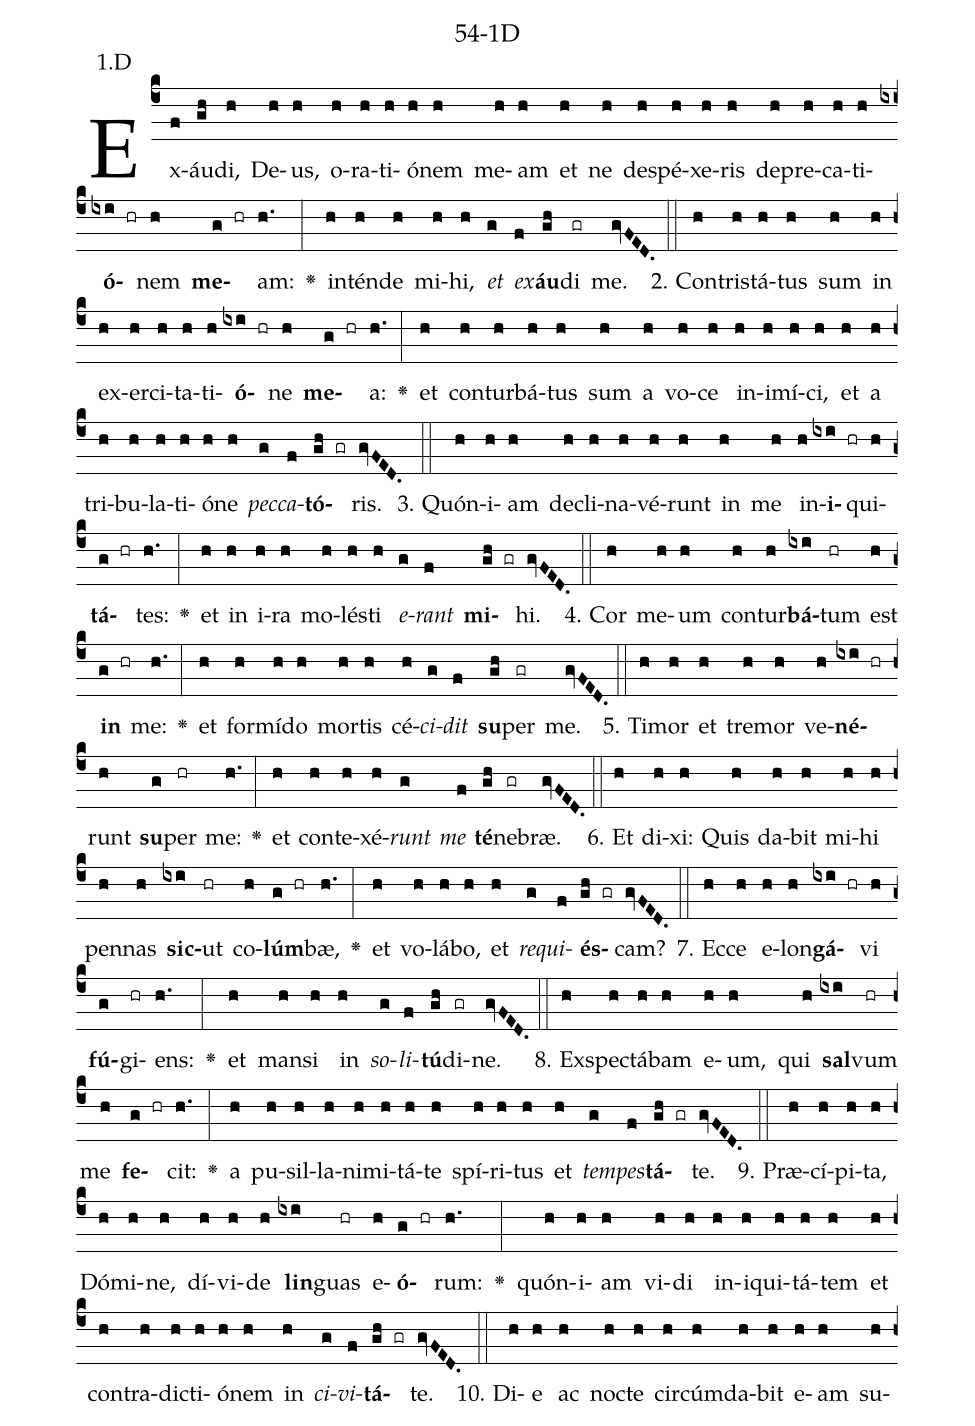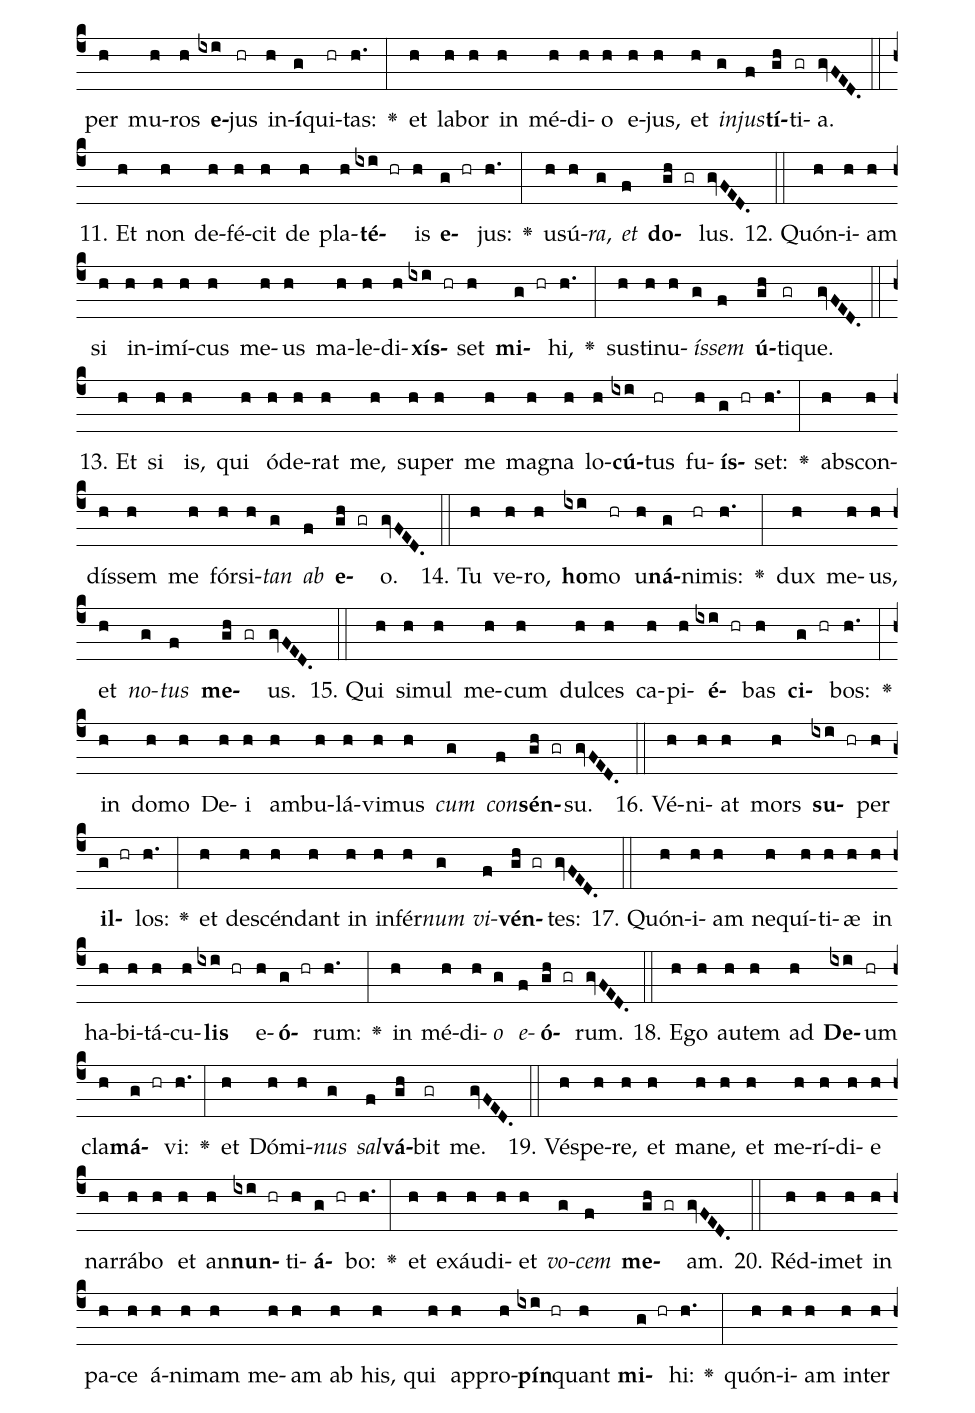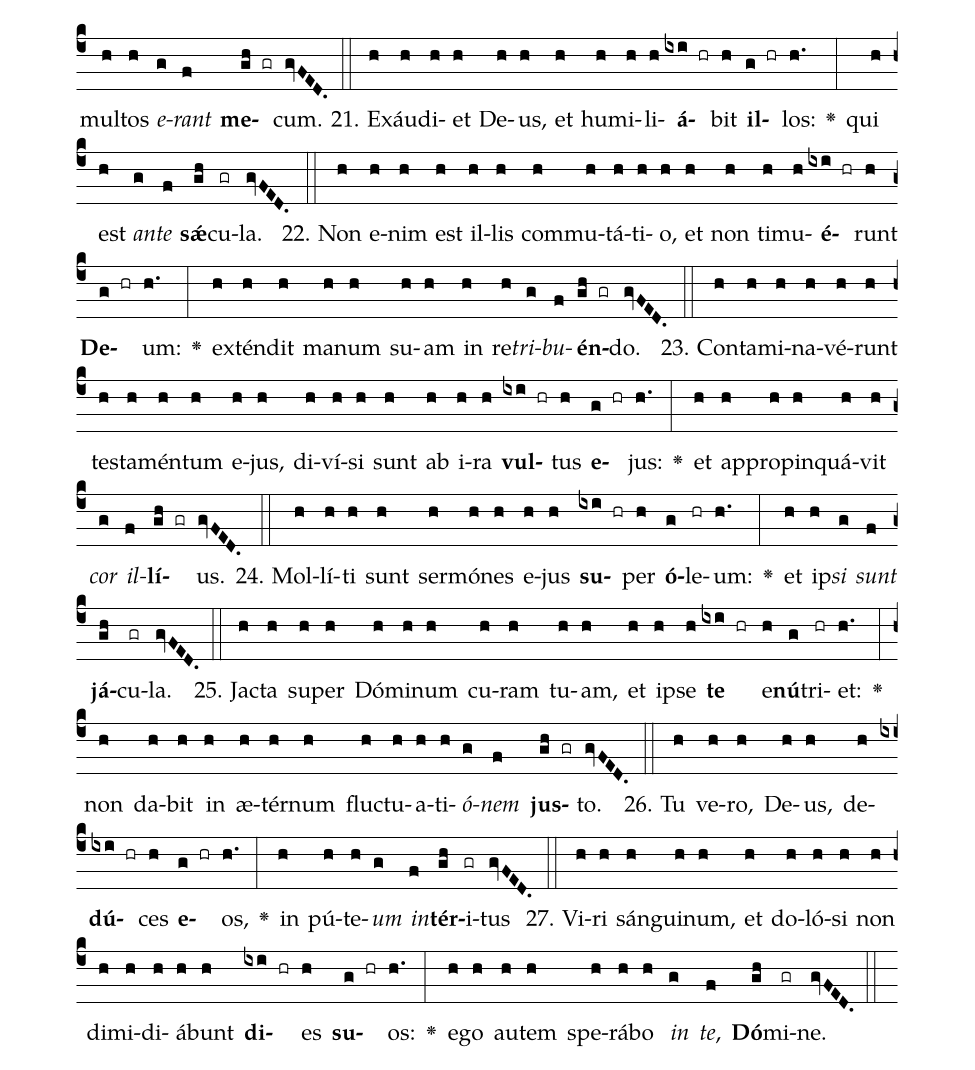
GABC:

name: 54-1D;
annotation: 1.D;
%%
(c4)Ex(f)áu(gh)di,(h) De(h)us,(h) o(h)ra(h)ti(h)ó(h)nem(h) me(h)am(h) et(h) ne(h) de(h)spé(h)xe(h)ris(h) de(h)pre(h)ca(h)ti(h)<b>ó</b>(ixi hr)nem(h) <b>me</b>(g hr)am:(h.) <v>\greheightstar</v>(:) in(h)tén(h)de(h) mi(h)hi,(h) <i>et</i>(g) <i>ex</i>(f)<b>áu</b>(gh)di(gr) me.(gvFED.) (::)
2. Con(h)tris(h)tá(h)tus(h) sum(h) in(h) ex(h)er(h)ci(h)ta(h)ti(h)<b>ó</b>(ixi hr)ne(h) <b>me</b>(g hr)a:(h.) <v>\greheightstar</v>(:) et(h) con(h)tur(h)bá(h)tus(h) sum(h) a(h) vo(h)ce(h) in(h)i(h)mí(h)ci,(h) et(h) a(h) tri(h)bu(h)la(h)ti(h)ó(h)ne(h) <i>pec</i>(g)<i>ca</i>(f)<b>tó</b>(gh gr)ris.(gvFED.) (::)
3. Quón(h)i(h)am(h) de(h)cli(h)na(h)vé(h)runt(h) in(h) me(h) in(h)<b>i</b>(ixi hr)qui(h)<b>tá</b>(g hr)tes:(h.) <v>\greheightstar</v>(:) et(h) in(h) i(h)ra(h) mo(h)lés(h)ti(h) <i>e</i>(g)<i>rant</i>(f) <b>mi</b>(gh gr)hi.(gvFED.) (::)
4. Cor(h) me(h)um(h) con(h)tur(h)<b>bá</b>(ixi)tum(hr) est(h) <b>in</b>(g hr) me:(h.) <v>\greheightstar</v>(:) et(h) for(h)mí(h)do(h) mor(h)tis(h) cé(h)<i>ci</i>(g)<i>dit</i>(f) <b>su</b>(gh)per(gr) me.(gvFED.) (::)
5. Ti(h)mor(h) et(h) tre(h)mor(h) ve(h)<b>né</b>(ixi hr)runt(h) <b>su</b>(g)per(hr) me:(h.) <v>\greheightstar</v>(:) et(h) con(h)te(h)xé(h)<i>runt</i>(g) <i>me</i>(f) <b>té</b>(gh)ne(gr)bræ.(gvFED.) (::)
6. Et(h) di(h)xi:(h) Quis(h) da(h)bit(h) mi(h)hi(h) pen(h)nas(h) <b>sic</b>(ixi)ut(hr) co(h)<b>lúm</b>(g hr)bæ,(h.) <v>\greheightstar</v>(:) et(h) vo(h)lá(h)bo,(h) et(h) <i>re</i>(g)<i>qui</i>(f)<b>és</b>(gh gr)cam?(gvFED.) (::)
7. Ec(h)ce(h) e(h)lon(h)<b>gá</b>(ixi hr)vi(h) <b>fú</b>(g)gi(hr)ens:(h.) <v>\greheightstar</v>(:) et(h) man(h)si(h) in(h) <i>so</i>(g)<i>li</i>(f)<b>tú</b>(gh)di(gr)ne.(gvFED.) (::)
8. Ex(h)spec(h)tá(h)bam(h) e(h)um,(h) qui(h) <b>sal</b>(ixi)vum(hr) me(h) <b>fe</b>(g hr)cit:(h.) <v>\greheightstar</v>(:) a(h) pu(h)sil(h)la(h)ni(h)mi(h)tá(h)te(h) spí(h)ri(h)tus(h) et(h) <i>tem</i>(g)<i>pes</i>(f)<b>tá</b>(gh gr)te.(gvFED.) (::)
9. Præ(h)cí(h)pi(h)ta,(h) Dó(h)mi(h)ne,(h) dí(h)vi(h)de(h) <b>lin</b>(ixi)guas(hr) e(h)<b>ó</b>(g hr)rum:(h.) <v>\greheightstar</v>(:) quón(h)i(h)am(h) vi(h)di(h) in(h)i(h)qui(h)tá(h)tem(h) et(h) con(h)tra(h)dic(h)ti(h)ó(h)nem(h) in(h) <i>ci</i>(g)<i>vi</i>(f)<b>tá</b>(gh gr)te.(gvFED.) (::)
10. Di(h)e(h) ac(h) noc(h)te(h) cir(h)cúm(h)da(h)bit(h) e(h)am(h) su(h)per(h) mu(h)ros(h) <b>e</b>(ixi)jus(hr) in(h)<b>í</b>(g)qui(hr)tas:(h.) <v>\greheightstar</v>(:) et(h) la(h)bor(h) in(h) mé(h)di(h)o(h) e(h)jus,(h) et(h) <i>in</i>(g)<i>jus</i>(f)<b>tí</b>(gh)ti(gr)a.(gvFED.) (::)
11. Et(h) non(h) de(h)fé(h)cit(h) de(h) pla(h)<b>té</b>(ixi hr)is(h) <b>e</b>(g hr)jus:(h.) <v>\greheightstar</v>(:) u(h)sú(h)<i>ra</i>,(g) <i>et</i>(f) <b>do</b>(gh gr)lus.(gvFED.) (::)
12. Quón(h)i(h)am(h) si(h) in(h)i(h)mí(h)cus(h) me(h)us(h) ma(h)le(h)di(h)<b>xís</b>(ixi hr)set(h) <b>mi</b>(g hr)hi,(h.) <v>\greheightstar</v>(:) sus(h)ti(h)nu(h)<i>ís</i>(g)<i>sem</i>(f) <b>ú</b>(gh)ti(gr)que.(gvFED.) (::)
13. Et(h) si(h) is,(h) qui(h) ó(h)de(h)rat(h) me,(h) su(h)per(h) me(h) ma(h)gna(h) lo(h)<b>cú</b>(ixi)tus(hr) fu(h)<b>ís</b>(g hr)set:(h.) <v>\greheightstar</v>(:) abs(h)con(h)dís(h)sem(h) me(h) fór(h)si(h)<i>tan</i>(g) <i>ab</i>(f) <b>e</b>(gh gr)o.(gvFED.) (::)
14. Tu(h) ve(h)ro,(h) <b>ho</b>(ixi)mo(hr) u(h)<b>ná</b>(g)ni(hr)mis:(h.) <v>\greheightstar</v>(:) dux(h) me(h)us,(h) et(h) <i>no</i>(g)<i>tus</i>(f) <b>me</b>(gh gr)us.(gvFED.) (::)
15. Qui(h) si(h)mul(h) me(h)cum(h) dul(h)ces(h) ca(h)pi(h)<b>é</b>(ixi hr)bas(h) <b>ci</b>(g hr)bos:(h.) <v>\greheightstar</v>(:) in(h) do(h)mo(h) De(h)i(h) am(h)bu(h)lá(h)vi(h)mus(h) <i>cum</i>(g) <i>con</i>(f)<b>sén</b>(gh gr)su.(gvFED.) (::)
16. Vé(h)ni(h)at(h) mors(h) <b>su</b>(ixi hr)per(h) <b>il</b>(g hr)los:(h.) <v>\greheightstar</v>(:) et(h) de(h)scén(h)dant(h) in(h) in(h)fér(h)<i>num</i>(g) <i>vi</i>(f)<b>vén</b>(gh gr)tes:(gvFED.) (::)
17. Quón(h)i(h)am(h) ne(h)quí(h)ti(h)æ(h) in(h) ha(h)bi(h)tá(h)cu(h)<b>lis</b>(ixi hr) e(h)<b>ó</b>(g hr)rum:(h.) <v>\greheightstar</v>(:) in(h) mé(h)di(h)<i>o</i>(g) <i>e</i>(f)<b>ó</b>(gh gr)rum.(gvFED.) (::)
18. E(h)go(h) au(h)tem(h) ad(h) <b>De</b>(ixi)um(hr) cla(h)<b>má</b>(g hr)vi:(h.) <v>\greheightstar</v>(:) et(h) Dó(h)mi(h)<i>nus</i>(g) <i>sal</i>(f)<b>vá</b>(gh)bit(gr) me.(gvFED.) (::)
19. Vés(h)pe(h)re,(h) et(h) ma(h)ne,(h) et(h) me(h)rí(h)di(h)e(h) nar(h)rá(h)bo(h) et(h) an(h)<b>nun</b>(ixi hr)ti(h)<b>á</b>(g hr)bo:(h.) <v>\greheightstar</v>(:) et(h) ex(h)áu(h)di(h)et(h) <i>vo</i>(g)<i>cem</i>(f) <b>me</b>(gh gr)am.(gvFED.) (::)
20. Réd(h)i(h)met(h) in(h) pa(h)ce(h) á(h)ni(h)mam(h) me(h)am(h) ab(h) his,(h) qui(h) ap(h)pro(h)<b>pín</b>(ixi hr)quant(h) <b>mi</b>(g hr)hi:(h.) <v>\greheightstar</v>(:) quón(h)i(h)am(h) in(h)ter(h) mul(h)tos(h) <i>e</i>(g)<i>rant</i>(f) <b>me</b>(gh gr)cum.(gvFED.) (::)
21. Ex(h)áu(h)di(h)et(h) De(h)us,(h) et(h) hu(h)mi(h)li(h)<b>á</b>(ixi hr)bit(h) <b>il</b>(g hr)los:(h.) <v>\greheightstar</v>(:) qui(h) est(h) <i>an</i>(g)<i>te</i>(f) <b>sǽ</b>(gh)cu(gr)la.(gvFED.) (::)
22. Non(h) e(h)nim(h) est(h) il(h)lis(h) com(h)mu(h)tá(h)ti(h)o,(h) et(h) non(h) ti(h)mu(h)<b>é</b>(ixi hr)runt(h) <b>De</b>(g hr)um:(h.) <v>\greheightstar</v>(:) ex(h)tén(h)dit(h) ma(h)num(h) su(h)am(h) in(h) re(h)<i>tri</i>(g)<i>bu</i>(f)<b>én</b>(gh gr)do.(gvFED.) (::)
23. Con(h)ta(h)mi(h)na(h)vé(h)runt(h) tes(h)ta(h)mén(h)tum(h) e(h)jus,(h) di(h)ví(h)si(h) sunt(h) ab(h) i(h)ra(h) <b>vul</b>(ixi hr)tus(h) <b>e</b>(g hr)jus:(h.) <v>\greheightstar</v>(:) et(h) ap(h)pro(h)pin(h)quá(h)vit(h) <i>cor</i>(g) <i>il</i>(f)<b>lí</b>(gh gr)us.(gvFED.) (::)
24. Mol(h)lí(h)ti(h) sunt(h) ser(h)mó(h)nes(h) e(h)jus(h) <b>su</b>(ixi hr)per(h) <b>ó</b>(g)le(hr)um:(h.) <v>\greheightstar</v>(:) et(h) ip(h)<i>si</i>(g) <i>sunt</i>(f) <b>já</b>(gh)cu(gr)la.(gvFED.) (::)
25. Jac(h)ta(h) su(h)per(h) Dó(h)mi(h)num(h) cu(h)ram(h) tu(h)am,(h) et(h) ip(h)se(h) <b>te</b>(ixi hr) e(h)<b>nú</b>(g)tri(hr)et:(h.) <v>\greheightstar</v>(:) non(h) da(h)bit(h) in(h) æ(h)tér(h)num(h) fluc(h)tu(h)a(h)ti(h)<i>ó</i>(g)<i>nem</i>(f) <b>jus</b>(gh gr)to.(gvFED.) (::)
26. Tu(h) ve(h)ro,(h) De(h)us,(h) de(h)<b>dú</b>(ixi hr)ces(h) <b>e</b>(g hr)os,(h.) <v>\greheightstar</v>(:) in(h) pú(h)te(h)<i>um</i>(g) <i>in</i>(f)<b>tér</b>(gh)i(gr)tus(gvFED.) (::)
27. Vi(h)ri(h) sán(h)gui(h)num,(h) et(h) do(h)ló(h)si(h) non(h) di(h)mi(h)di(h)á(h)bunt(h) <b>di</b>(ixi hr)es(h) <b>su</b>(g hr)os:(h.) <v>\greheightstar</v>(:) e(h)go(h) au(h)tem(h) spe(h)rá(h)bo(h) <i>in</i>(g) <i>te</i>,(f) <b>Dó</b>(gh)mi(gr)ne.(gvFED.) (::)
